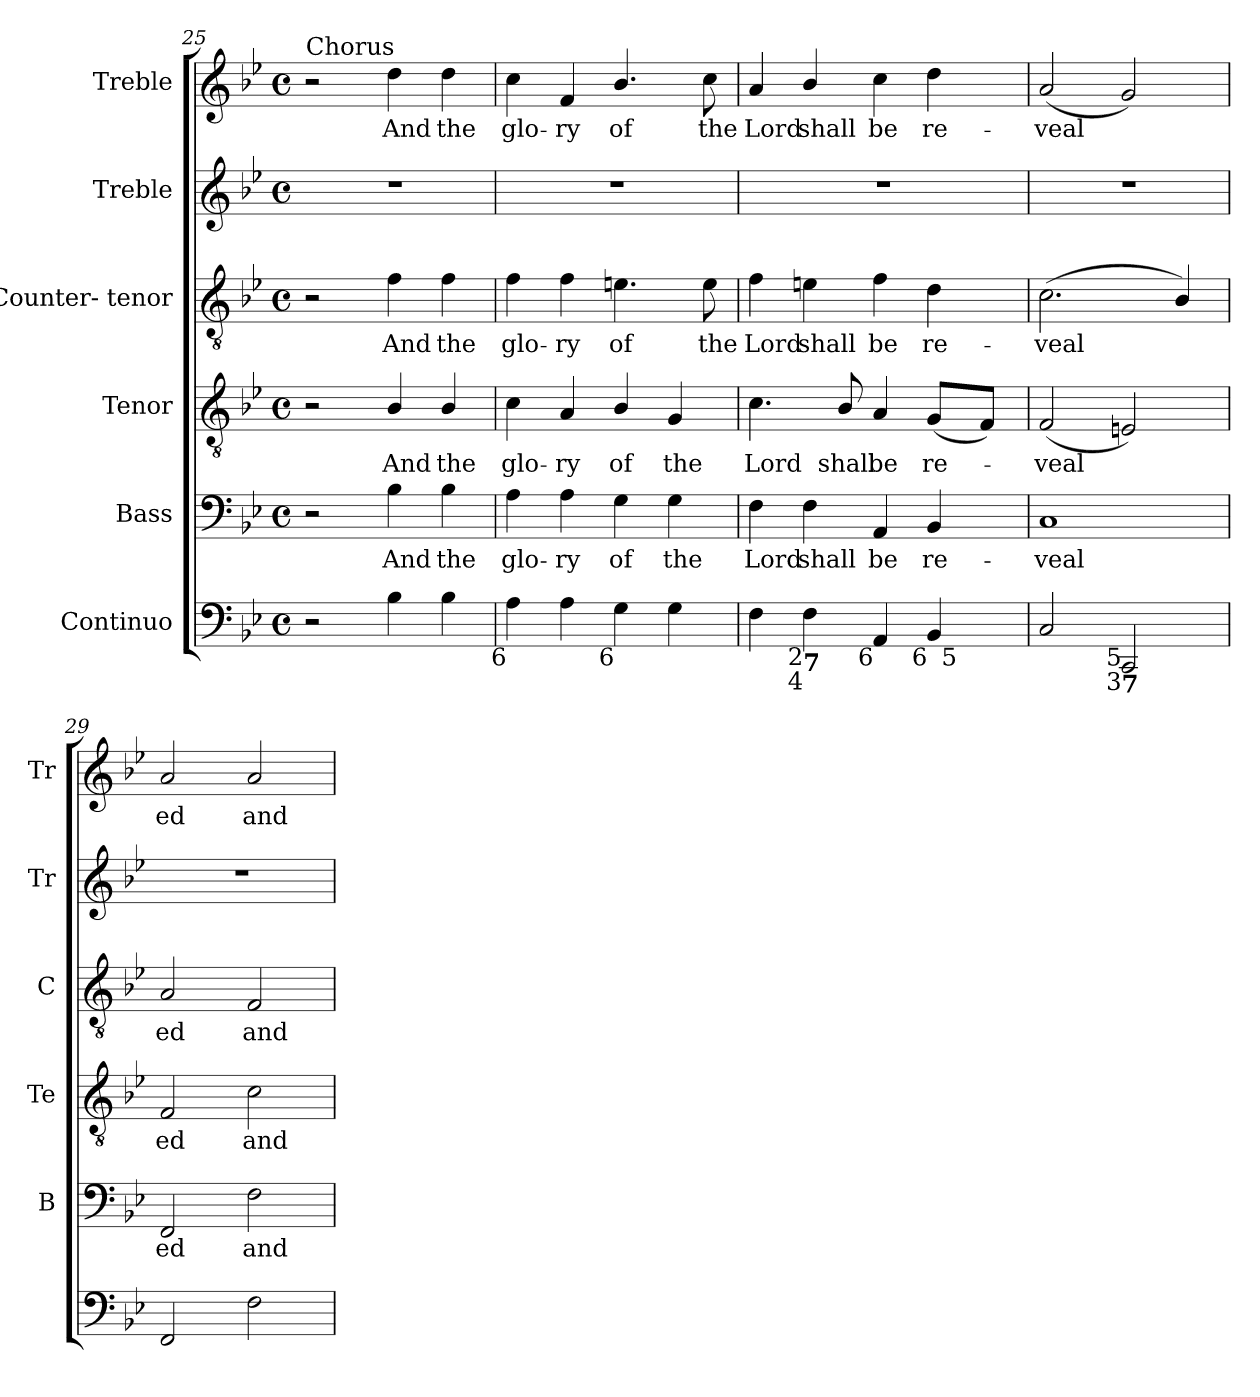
**kern	**kern	**text	**kern	**text	**kern	**text	**kern	**kern	**text
*part6	*part5	*part5	*part4	*part4	*part3	*part3	*part2	*part1	*part1
*staff6	*staff5	*staff5	*staff4	*staff4	*staff3	*staff3	*staff2	*staff1	*staff1
*I"Continuo	*I"Bass	*	*I"Tenor	*	*I"Counter- tenor	*	*I"Treble	*I"Treble	*
*	*I'B	*	*I'Te	*	*I'C	*	*I'Tr	*I'Tr	*
!!LO:PB:g=z
*clefF4	*clefF4	*	*clefGv2	*	*clefGv2	*	*clefG2	*clefG2	*
*	*	*	*ITrd7c12	*	*ITrd7c12	*	*	*	*
*k[b-e-]	*k[b-e-]	*	*k[b-e-]	*	*k[b-e-]	*	*k[b-e-]	*k[b-e-]	*
*B-:	*B-:	*	*B-:	*	*B-:	*	*B-:	*B-:	*
*M4/4	*M4/4	*	*M4/4	*	*M4/4	*	*M4/4	*M4/4	*
*met(c)	*met(c)	*	*met(c)	*	*met(c)	*	*met(c)	*met(c)	*
=25	=25	=25	=25	=25	=25	=25	=25	=25	=25
!	!	!	!	!	!	!	!	!LO:TX:a:t=Chorus	!
2r	2r	.	2r	.	2r	.	1r	2r	.
!	!	!LO:LY:b:color=#000000	!	!	!	!	!	!	!
!	!	!	!	!LO:LY:b:color=#000000	!	!	!	!	!
!	!	!	!	!	!	!LO:LY:b:color=#000000	!	!	!
!	!	!	!	!	!	!	!	!	!LO:LY:b:color=#000000
4B-i\	4B-i\	And	4BB-i/	And	4Fi\	And	.	4ddi\	And
!	!	!LO:LY:b:color=#000000	!	!	!	!	!	!	!
!	!	!	!	!LO:LY:b:color=#000000	!	!	!	!	!
!	!	!	!	!	!	!LO:LY:b:color=#000000	!	!	!
!	!	!	!	!	!	!	!	!	!LO:LY:b:color=#000000
4B-i\	4B-i\	the	4BB-i/	the	4Fi\	the	.	4ddi\	the
=26	=26	=26	=26	=26	=26	=26	=26	=26	=26
!	!	!LO:LY:b:color=#000000	!	!	!	!	!	!	!
!	!	!	!	!LO:LY:b:color=#000000	!	!	!	!	!
!	!	!	!	!	!	!LO:LY:b:color=#000000	!	!	!
!LO:TX:b:rj:t=6	!	!	!	!	!	!	!	!	!
!	!	!	!	!	!	!	!	!	!LO:LY:b:color=#000000
4Ai\	4Ai\	glo-	4Ci\	glo-	4Fi\	glo-	1r	4cci\	glo-
!	!	!LO:LY:b:color=#000000	!	!	!	!	!	!	!
!	!	!	!	!LO:LY:b:color=#000000	!	!	!	!	!
!	!	!	!	!	!	!LO:LY:b:color=#000000	!	!	!
!	!	!	!	!	!	!	!	!	!LO:LY:b:color=#000000
4Ai\	4Ai\	-ry	4AAi/	-ry	4Fi\	-ry	.	4fi/	-ry
!	!	!LO:LY:b:color=#000000	!	!	!	!	!	!	!
!	!	!	!	!LO:LY:b:color=#000000	!	!	!	!	!
!	!	!	!	!	!	!LO:LY:b:color=#000000	!	!	!
!LO:TX:b:rj:t=6	!	!	!	!	!	!	!	!	!
!	!	!	!	!	!	!	!	!	!LO:LY:b:color=#000000
4Gi\	4Gi\	of	4BB-i/	of	4.Eni\	of	.	4.b-i/	of
!	!	!LO:LY:b:color=#000000	!	!	!	!	!	!	!
!	!	!	!	!LO:LY:b:color=#000000	!	!	!	!	!
4Gi\	4Gi\	the	4GGi/	the	.	.	.	.	.
!	!	!	!	!	!	!LO:LY:b:color=#000000	!	!	!
!	!	!	!	!	!	!	!	!	!LO:LY:b:color=#000000
.	.	.	.	.	8Ei\	the	.	8cci\	the
=27	=27	=27	=27	=27	=27	=27	=27	=27	=27
!	!	!LO:LY:b:color=#000000	!	!	!	!	!	!	!
!	!	!	!	!LO:LY:b:color=#000000	!	!	!	!	!
!	!	!	!	!	!	!LO:LY:b:color=#000000	!	!	!
!LO:TX:b:rj:t=3	!	!	!	!	!	!	!	!	!
!	!	!	!	!	!	!	!	!	!LO:LY:b:color=#000000
*^	*	*	*	*	*	*	*	*	*
4Fi\	2ryy	4Fi\	Lord	4.Ci\	Lord	4Fi\	Lord	1r	4ai/	Lord
!	!	!	!LO:LY:b:color=#000000	!	!	!	!	!	!	!
!	!	!	!	!	!	!	!LO:LY:b:color=#000000	!	!	!
!LO:TX:b:B:t=7	!	!	!	!	!	!	!	!	!	!
!LO:TX:b:rj:t=2	!	!	!	!	!	!	!	!	!	!
!LO:TX:b:rj:t=4	!	!	!	!	!	!	!	!	!	!
!	!	!	!	!	!	!	!	!	!	!LO:LY:b:color=#000000
4Fi\	.	4Fi\	shall	.	.	4Eni\	shall	.	4b-i/	shall
!	!	!	!	!	!LO:LY:b:color=#000000	!	!	!	!	!
.	.	.	.	8BB-i/	shall	.	.	.	.	.
!	!	!	!LO:LY:b:color=#000000	!	!	!	!	!	!	!
!	!	!	!	!	!LO:LY:b:color=#000000	!	!	!	!	!
!	!	!	!	!	!	!	!LO:LY:b:color=#000000	!	!	!
!LO:TX:b:rj:t=6	!	!	!	!	!	!	!	!	!	!
!	!	!	!	!	!	!	!	!	!	!LO:LY:b:color=#000000
4AAi/	4ryy	4AAi/	be	4AAi/	be	4Fi\	be	.	4cci\	be
!	!	!	!LO:LY:b:color=#000000	!	!	!	!	!	!	!
!	!	!	!	!	!LO:LY:b:color=#000000	!	!	!	!	!
!	!	!	!	!	!	!	!LO:LY:b:color=#000000	!	!	!
!LO:TX:b:rj:t=6	!	!	!	!	!	!	!	!	!	!
!	!	!	!	!	!	!	!	!	!	!LO:LY:b:color=#000000
4BB-i/	32ryy	4BB-i/	re-	(8GGi/L	re-	4Di\	re-	.	4ddi\	re-
.	64...ryy	.	.	.	.	.	.	.	.	.
!	!LO:TX:b:rj:t=5	!	!	!	!	!	!	!	!	!
.	8ryy	.	.	.	.	.	.	.	.	.
.	.	.	.	8FFi/J)	.	.	.	.	.	.
.	16ryy	.	.	.	.	.	.	.	.	.
.	512ryy	.	.	.	.	.	.	.	.	.
*v	*v	*	*	*	*	*	*	*	*	*
=28	=28	=28	=28	=28	=28	=28	=28	=28	=28
*^	*	*	*	*	*	*	*	*	*
!	!	!	!LO:LY:b:color=#000000	!	!	!	!	!	!	!
*v	*v	*	*	*	*	*	*	*	*	*
*^	*	*	*	*	*	*	*	*	*
!	!	!	!	!	!LO:LY:b:color=#000000	!	!	!	!	!
*v	*v	*	*	*	*	*	*	*	*	*
*^	*	*	*	*	*	*	*	*	*
!	!	!	!	!	!	!	!LO:LY:b:color=#000000	!	!	!
*v	*v	*	*	*	*	*	*	*	*	*
*^	*	*	*	*	*	*	*	*	*
!LO:TX:b:rj:t=4	!	!	!	!	!	!	!	!	!	!
!LO:TX:b:rj:t=6	!	!	!	!	!	!	!	!	!	!
!	!	!	!	!	!	!	!	!	!	!LO:LY:b:color=#000000
*v	*v	*	*	*	*	*	*	*	*	*
2Ci/	1Ci	-veal	(2FFi/	-veal	(2.Ci\	-veal	1r	(2ai/	-veal
!LO:TX:b:rj:t=5	!	!	!	!	!	!	!	!	!
!LO:TX:b:rj:t=3	!	!	!	!	!	!	!	!	!
!LO:TX:b:B:t=7	!	!	!	!	!	!	!	!	!
2CCi/	.	.	2EEni/)	.	.	.	.	2gi/)	.
.	.	.	.	.	4BB-i/)	.	.	.	.
!!LO:LB:g=z
=29	=29	=29	=29	=29	=29	=29	=29	=29	=29
!	!	!LO:LY:b:color=#000000	!	!	!	!	!	!	!
!	!	!	!	!LO:LY:b:color=#000000	!	!	!	!	!
!	!	!	!	!	!	!LO:LY:b:color=#000000	!	!	!
!	!	!	!	!	!	!	!	!	!LO:LY:b:color=#000000
2FFi/	2FFi/	ed	2FFi/	ed	2AAi/	ed	1r	2ai/	ed
!	!	!LO:LY:b:color=#000000	!	!	!	!	!	!	!
!	!	!	!	!LO:LY:b:color=#000000	!	!	!	!	!
!	!	!	!	!	!	!LO:LY:b:color=#000000	!	!	!
!	!	!	!	!	!	!	!	!	!LO:LY:b:color=#000000
2Fi\	2Fi\	and	2Ci\	and	2FFi/	and	.	2ai/	and
=	=	=	=	=	=	=	=	=	=
*-	*-	*-	*-	*-	*-	*-	*-	*-	*-
